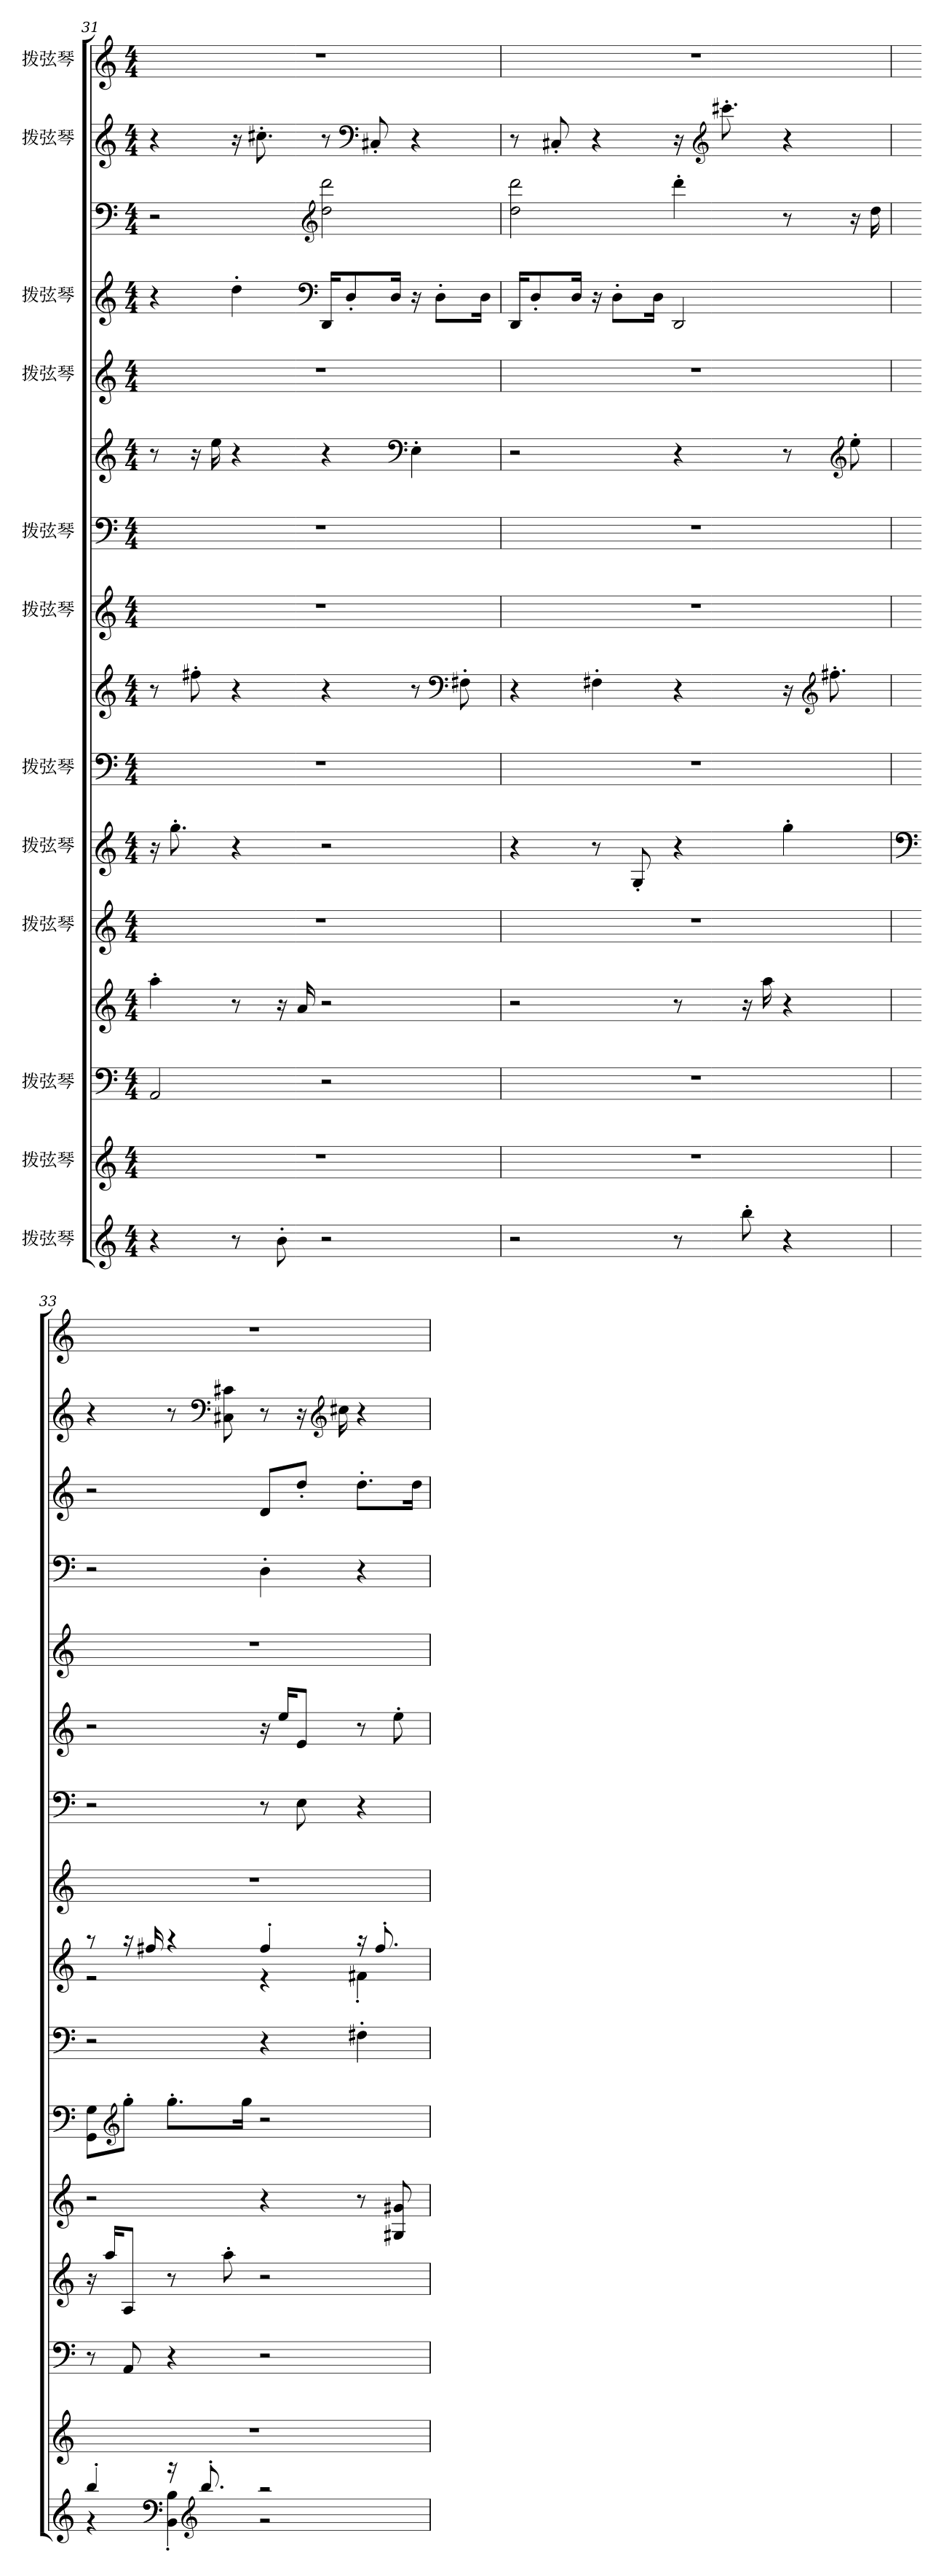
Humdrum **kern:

**kern	**kern	**kern	**kern	**kern	**kern	**kern	**kern	**kern	**kern	**kern	**kern	**kern	**kern	**kern	**kern
*part12	*part11	*part10	*part10	*part9	*part8	*part7	*part7	*part6	*part5	*part5	*part4	*part3	*part3	*part2	*part1
*staff16	*staff15	*staff14	*staff13	*staff12	*staff11	*staff10	*staff9	*staff8	*staff7	*staff6	*staff5	*staff4	*staff3	*staff2	*staff1
*I"拨弦琴	*I"拨弦琴	*I"拨弦琴	*	*I"拨弦琴	*I"拨弦琴	*I"拨弦琴	*	*I"拨弦琴	*I"拨弦琴	*	*I"拨弦琴	*I"拨弦琴	*	*I"拨弦琴	*I"拨弦琴
!!LO:PB:g=z
*clefG2	*clefG2	*clefF4	*clefG2	*clefG2	*clefG2	*clefF4	*clefG2	*clefG2	*clefF4	*clefG2	*clefG2	*clefG2	*clefF4	*clefG2	*clefG2
*k[]	*k[]	*k[]	*k[]	*k[]	*k[]	*k[]	*k[]	*k[]	*k[]	*k[]	*k[]	*k[]	*k[]	*k[]	*k[]
*M4/4	*M4/4	*M4/4	*M4/4	*M4/4	*M4/4	*M4/4	*M4/4	*M4/4	*M4/4	*M4/4	*M4/4	*M4/4	*M4/4	*M4/4	*M4/4
=31	=31	=31	=31	=31	=31	=31	=31	=31	=31	=31	=31	=31	=31	=31	=31
4r	1r	2AA/	4aa'\	1r	16r	1r	8r	1r	1r	8r	1r	4r	2r	4r	1r
.	.	.	.	.	8.gg'\	.	.	.	.	.	.	.	.	.	.
.	.	.	.	.	.	.	8ff#X'\	.	.	16r	.	.	.	.	.
.	.	.	.	.	.	.	.	.	.	16ee\	.	.	.	.	.
8r	.	.	8r	.	4r	.	4r	.	.	4r	.	4dd'\	.	16r	.
.	.	.	.	.	.	.	.	.	.	.	.	.	.	8.cc#X'\	.
8b'\	.	.	16r	.	.	.	.	.	.	.	.	.	.	.	.
.	.	.	16a/	.	.	.	.	.	.	.	.	.	.	.	.
*	*	*	*	*	*	*	*	*	*	*	*	*clefF4	*clefG2	*	*
2r	.	2r	2r	.	2r	.	4r	.	.	4r	.	16DD/KL	2dd\ 2ddd\	8r	.
.	.	.	.	.	.	.	.	.	.	.	.	8D'/	.	.	.
*	*	*	*	*	*	*	*	*	*	*	*	*	*	*clefF4	*
.	.	.	.	.	.	.	.	.	.	.	.	.	.	8C#X'/	.
.	.	.	.	.	.	.	.	.	.	.	.	16D/Jk	.	.	.
*	*	*	*	*	*	*	*	*	*	*clefF4	*	*	*	*	*
.	.	.	.	.	.	.	8r	.	.	4E'\	.	16r	.	4r	.
.	.	.	.	.	.	.	.	.	.	.	.	8D'\L	.	.	.
*	*	*	*	*	*	*	*clefF4	*	*	*	*	*	*	*	*
.	.	.	.	.	.	.	8F#X'\	.	.	.	.	.	.	.	.
.	.	.	.	.	.	.	.	.	.	.	.	16D\Jk	.	.	.
=32	=32	=32	=32	=32	=32	=32	=32	=32	=32	=32	=32	=32	=32	=32	=32
2r	1r	1r	2r	1r	4r	1r	4r	1r	1r	2r	1r	16DD/KL	2dd\ 2ddd\	8r	1r
.	.	.	.	.	.	.	.	.	.	.	.	8D'/	.	.	.
.	.	.	.	.	.	.	.	.	.	.	.	.	.	8C#X'/	.
.	.	.	.	.	.	.	.	.	.	.	.	16D/Jk	.	.	.
.	.	.	.	.	8r	.	4F#X'\	.	.	.	.	16r	.	4r	.
.	.	.	.	.	.	.	.	.	.	.	.	8D'\L	.	.	.
.	.	.	.	.	8G'/	.	.	.	.	.	.	.	.	.	.
.	.	.	.	.	.	.	.	.	.	.	.	16D\Jk	.	.	.
8r	.	.	8r	.	4r	.	4r	.	.	4r	.	2DD/	4ddd'\	16r	.
*	*	*	*	*	*	*	*	*	*	*	*	*	*	*clefG2	*
.	.	.	.	.	.	.	.	.	.	.	.	.	.	8.ccc#X'\	.
8bb'\	.	.	16r	.	.	.	.	.	.	.	.	.	.	.	.
.	.	.	16aa\	.	.	.	.	.	.	.	.	.	.	.	.
4r	.	.	4r	.	4gg'\	.	16r	.	.	8r	.	.	8r	4r	.
*	*	*	*	*	*	*	*clefG2	*	*	*	*	*	*	*	*
.	.	.	.	.	.	.	8.ff#X'\	.	.	.	.	.	.	.	.
*	*	*	*	*	*	*	*	*	*	*clefG2	*	*	*	*	*
.	.	.	.	.	.	.	.	.	.	8ee'\	.	.	16r	.	.
.	.	.	.	.	.	.	.	.	.	.	.	.	16dd\	.	.
!!LO:PB:g=z
=33	=33	=33	=33	=33	=33	=33	=33	=33	=33	=33	=33	=33	=33	=33	=33
*	*	*	*	*	*clefF4	*	*	*	*	*	*	*	*	*	*
*^	*	*	*	*	*	*	*^	*	*	*	*	*	*	*	*
4bb'/	4r	1r	8r	16r	2r	8GG\ 8G\L	2r	8r	2r	1r	2r	2r	1r	2r	2r	4r	1r
.	.	.	.	16aa/KL	.	.	.	.	.	.	.	.	.	.	.	.	.
*	*	*	*	*	*	*clefG2	*	*	*	*	*	*	*	*	*	*	*
.	.	.	8AA/	8A/J	.	8gg'\J	.	16r	.	.	.	.	.	.	.	.	.
.	.	.	.	.	.	.	.	16ff#X/	.	.	.	.	.	.	.	.	.
*clefF4	*	*	*	*	*	*	*	*	*	*	*	*	*	*	*	*	*
16r	4BB\' 4B\'	.	4r	8r	.	8.gg'\L	.	4r	.	.	.	.	.	.	.	8r	.
*clefG2	*	*	*	*	*	*	*	*	*	*	*	*	*	*	*	*	*
8.bb'/	.	.	.	.	.	.	.	.	.	.	.	.	.	.	.	.	.
*	*	*	*	*	*	*	*	*	*	*	*	*	*	*	*	*clefF4	*
.	.	.	.	8aa'\	.	.	.	.	.	.	.	.	.	.	.	8C#X\ 8c#X\	.
.	.	.	.	.	.	16gg\Jk	.	.	.	.	.	.	.	.	.	.	.
2r	2r	.	2r	2r	4r	2r	4r	4ff#'/	4r	.	8r	16r	.	4D'\	8d/L	8r	.
.	.	.	.	.	.	.	.	.	.	.	.	16ee/KL	.	.	.	.	.
.	.	.	.	.	.	.	.	.	.	.	8E\	8e/J	.	.	8dd'/J	16r	.
*	*	*	*	*	*	*	*	*	*	*	*	*	*	*	*	*clefG2	*
.	.	.	.	.	.	.	.	.	.	.	.	.	.	.	.	16cc#X\	.
.	.	.	.	.	8r	.	4F#X'\	16r	4f#X'\	.	4r	8r	.	4r	8.dd'\L	4r	.
.	.	.	.	.	.	.	.	8.ff#'/	.	.	.	.	.	.	.	.	.
.	.	.	.	.	8G#X/ 8g#X/	.	.	.	.	.	.	8ee'\	.	.	.	.	.
.	.	.	.	.	.	.	.	.	.	.	.	.	.	.	16dd\Jk	.	.
*v	*v	*	*	*	*	*	*	*v	*v	*	*	*	*	*	*	*	*
=	=	=	=	=	=	=	=	=	=	=	=	=	=	=	=
*-	*-	*-	*-	*-	*-	*-	*-	*-	*-	*-	*-	*-	*-	*-	*-
